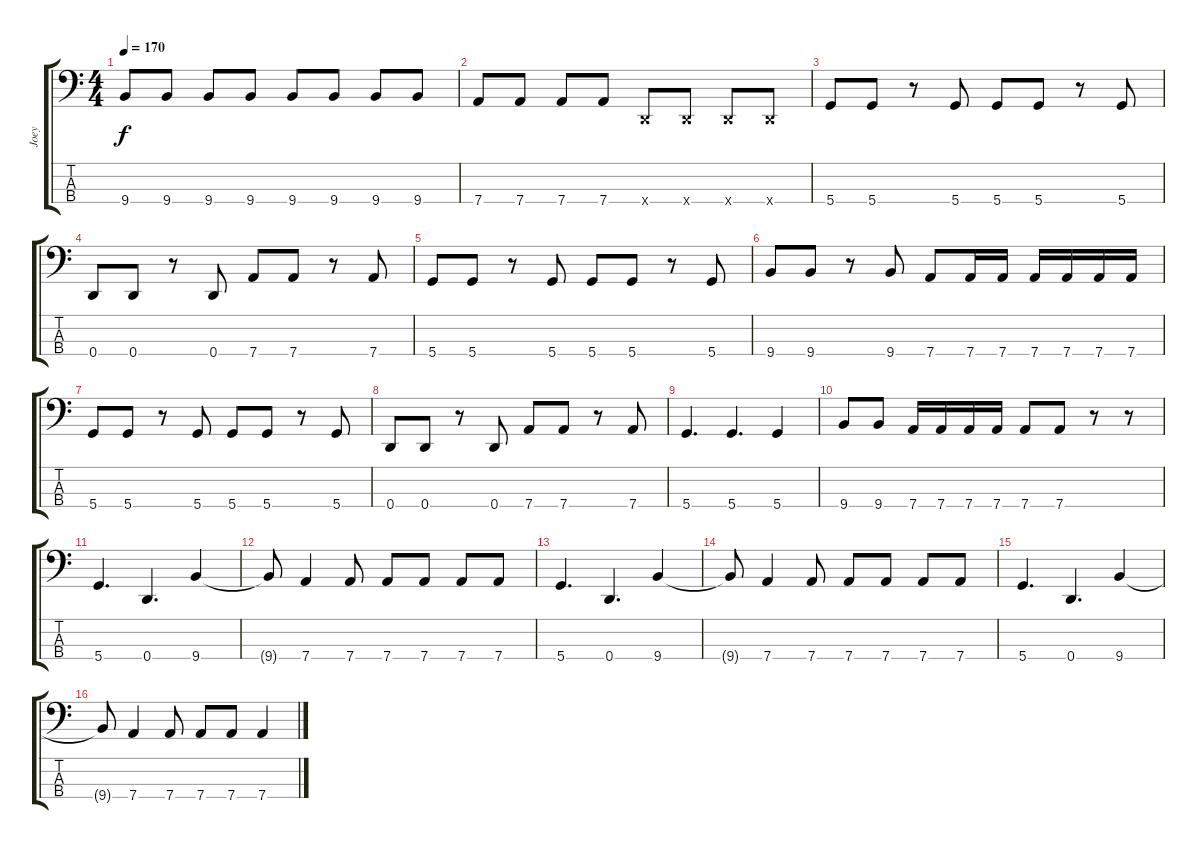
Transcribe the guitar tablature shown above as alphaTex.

\track ("Joey" "Joey") {instrument synthbass2 bank 255}
\staff {score tabs}
\tuning (F2 C2 G1 D1) {hide}
\ts (4 4)
\tempo 170
\clef f4
\ks c
9.4.8{dy f} 9.4.8 9.4.8 9.4.8 9.4.8 9.4.8 9.4.8 9.4.8 |
7.4.8 7.4.8 7.4.8 7.4.8 0.4{x}.8 0.4{x}.8 0.4{x}.8 0.4{x}.8 |
5.4.8 5.4.8 r.8 5.4.8 5.4.8 5.4.8 r.8 5.4.8 |
0.4.8 0.4.8 r.8 0.4.8 7.4.8 7.4.8 r.8 7.4.8 |
5.4.8 5.4.8 r.8 5.4.8 5.4.8 5.4.8 r.8 5.4.8 |
9.4.8 9.4.8 r.8 9.4.8 7.4.8 7.4.16 7.4.16 7.4.16 7.4.16 7.4.16 7.4.16 |
5.4.8 5.4.8 r.8 5.4.8 5.4.8 5.4.8 r.8 5.4.8 |
0.4.8 0.4.8 r.8 0.4.8 7.4.8 7.4.8 r.8 7.4.8 |
5.4.4{d} 5.4.4{d} 5.4.4 |
9.4.8 9.4.8 7.4.16 7.4.16 7.4.16 7.4.16 7.4.8 7.4.8 r.8 r.8 |
5.4.4{d} 0.4.4{d} 9.4.4 |
9.4{t}.8 7.4.4 7.4.8 7.4.8 7.4.8 7.4.8 7.4.8 |
5.4.4{d} 0.4.4{d} 9.4.4 |
9.4{t}.8 7.4.4 7.4.8 7.4.8 7.4.8 7.4.8 7.4.8 |
5.4.4{d} 0.4.4{d} 9.4.4 |
9.4{t}.8 7.4.4 7.4.8 7.4.8 7.4.8 7.4.4
